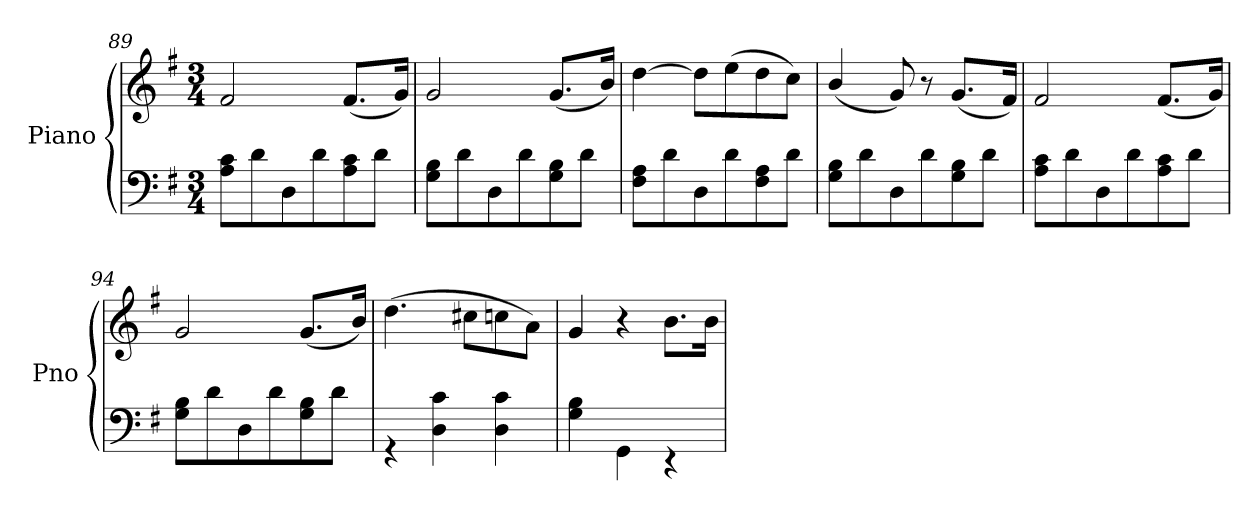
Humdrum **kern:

**kern	**kern
*part1	*part1
*staff2	*staff1
*I"Piano	*
*I'Pno	*
*clefF4	*clefG2
*k[f#]	*k[f#]
*M3/4	*M3/4
=89	=89
*^	*
2.ryy	8A\ 8c\L	2f#/
.	8d\	.
.	8D\	.
.	8d\	.
.	8A\ 8c\	(<8.f#/L
.	8d\J	.
.	.	16g/Jk)
!!LO:PB:g=z
=90	=90	=90
2.ryy	8G\ 8B\L	2g/
.	8d\	.
.	8D\	.
.	8d\	.
.	8G\ 8B\	(<8.g/L
.	8d\J	.
.	.	16b/Jk)
=91	=91	=91
2.ryy	8F#\ 8A\L	[4dd\
.	8d\	.
.	8D\	8dd\L]
.	8d\	(>8ee\
.	8F#\ 8A\	8dd\
.	8d\J	8cc\J)
=92	=92	=92
2.ryy	8G\ 8B\L	(<4b/
.	8d\	.
.	8D\	8g/)
.	8d\	8r
.	8G\ 8B\	(<8.g/L
.	8d\J	.
.	.	16f#/Jk)
=93	=93	=93
2.ryy	8A\ 8c\L	2f#/
.	8d\	.
.	8D\	.
.	8d\	.
.	8A\ 8c\	(<8.f#/L
.	8d\J	.
.	.	16g/Jk)
=94	=94	=94
2.ryy	8G\ 8B\L	2g/
.	8d\	.
.	8D\	.
.	8d\	.
.	8G\ 8B\	(<8.g/L
.	8d\J	.
.	.	16b/Jk)
=95	=95	=95
2.ryy	4r	(>4.dd\
.	4D\ 4c\	.
.	.	8cc#X\L
.	4D\ 4c\	8ccn\
.	.	8a\J)
!!LO:LB:g=z
=96	=96	=96
2.ryy	4G\ 4B\	4g/
.	4GG\	4r
.	4r	8.b\L
.	.	16b\Jk
*v	*v	*
=	=
*-	*-
